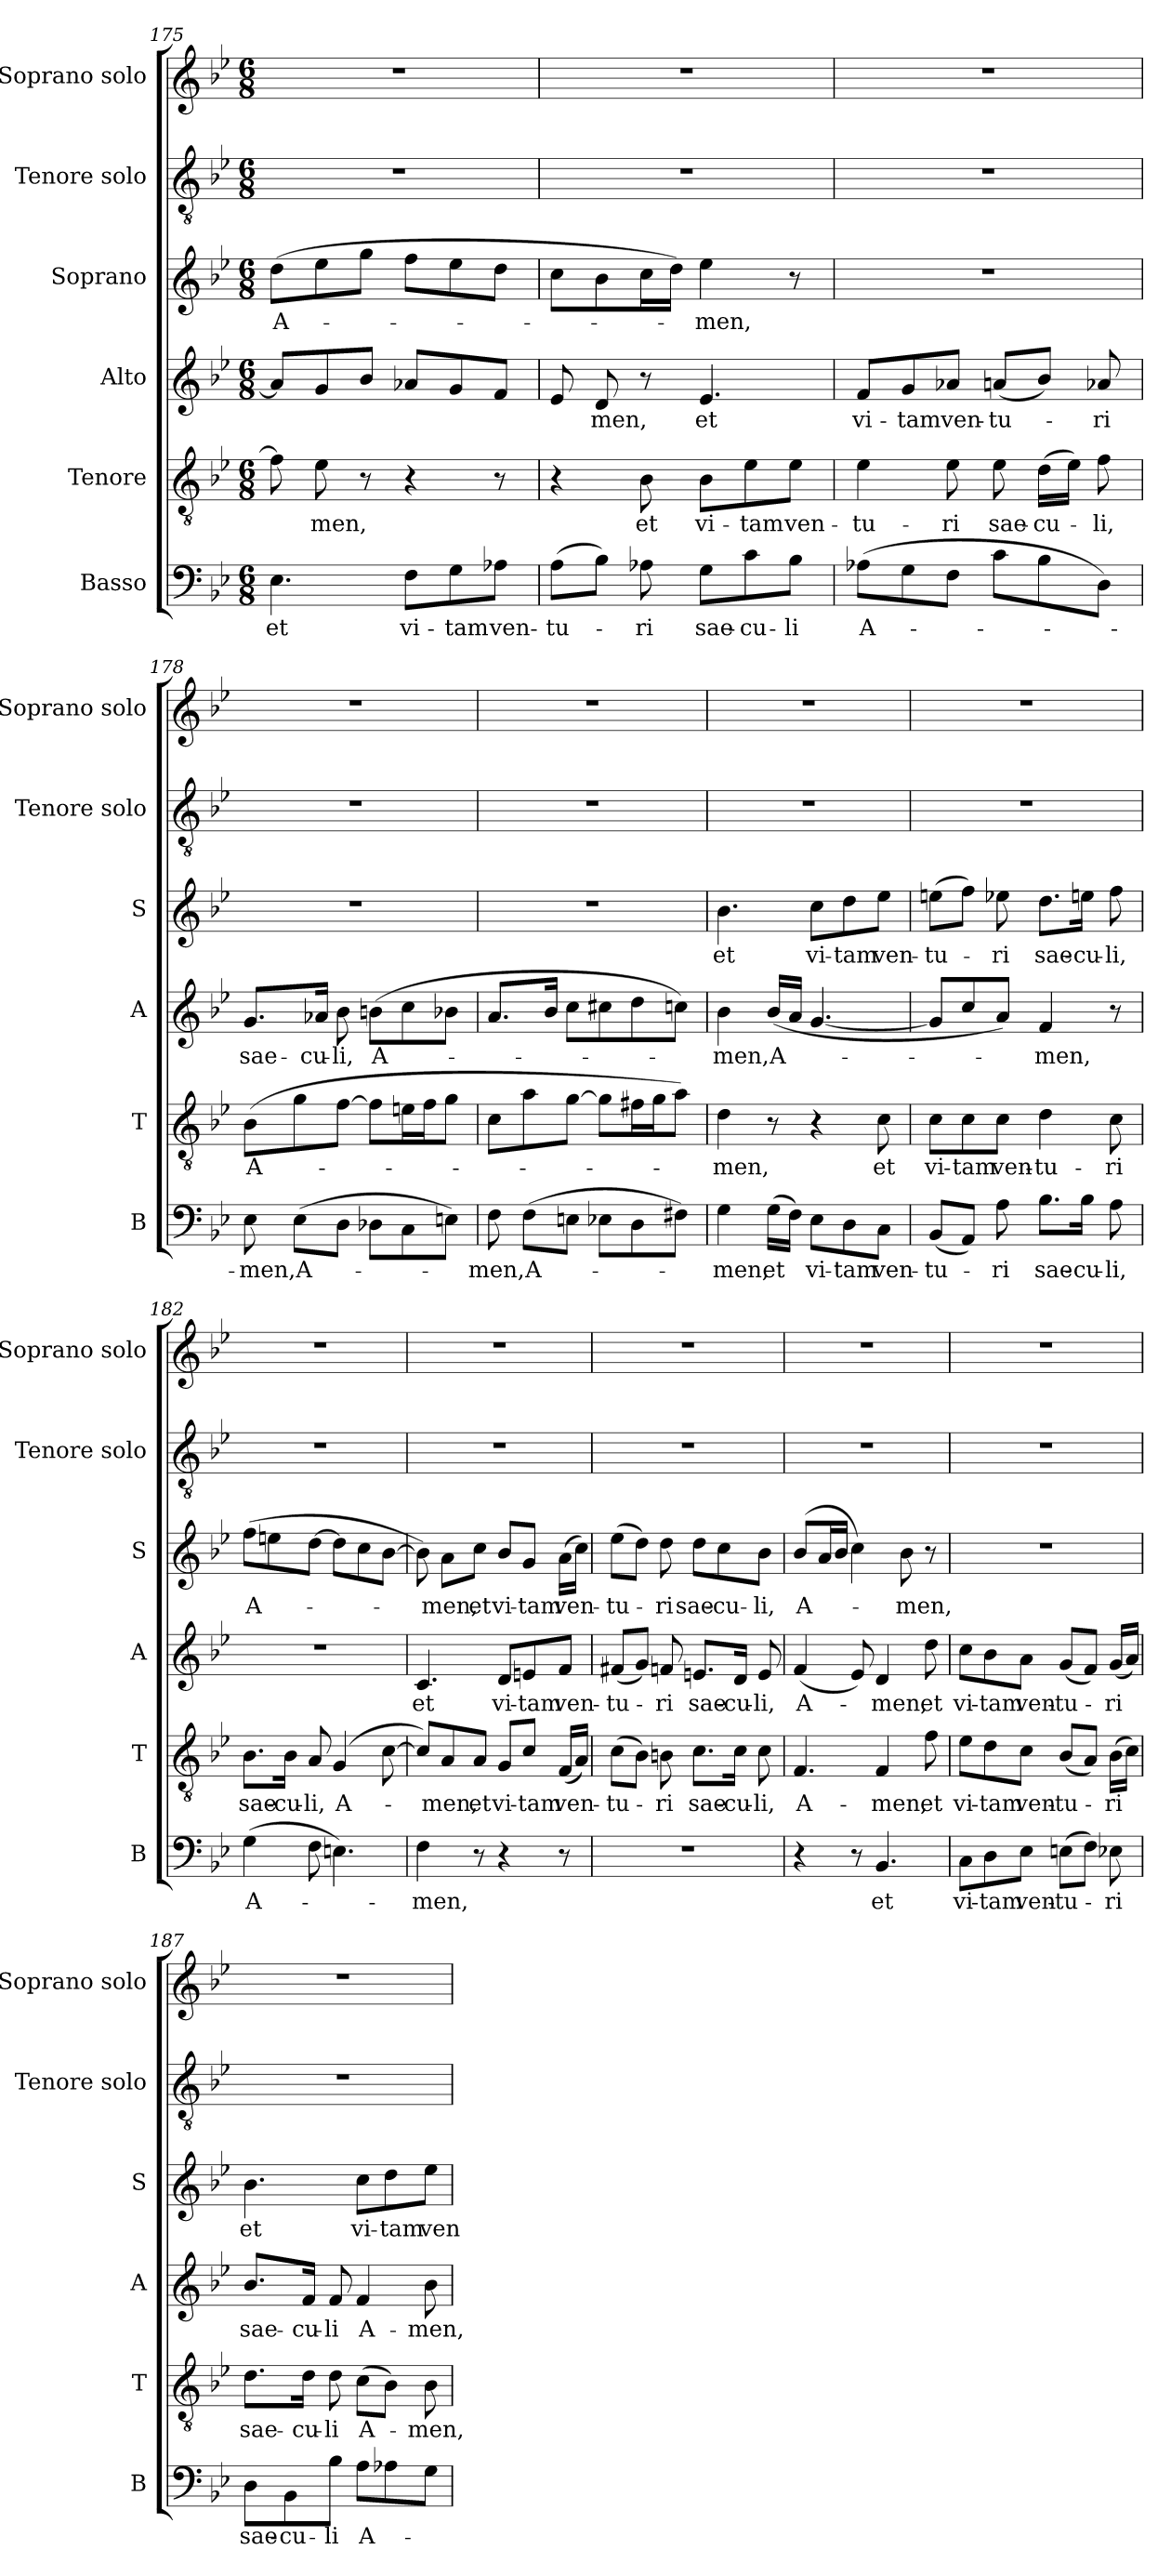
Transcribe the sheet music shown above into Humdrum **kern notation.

**kern	**text	**kern	**text	**kern	**text	**kern	**text	**kern	**kern
*part6	*part6	*part5	*part5	*part4	*part4	*part3	*part3	*part2	*part1
*staff6	*staff6	*staff5	*staff5	*staff4	*staff4	*staff3	*staff3	*staff2	*staff1
*I"Basso	*	*I"Tenore	*	*I"Alto	*	*I"Soprano	*	*I"Tenore solo	*I"Soprano solo
*I'B	*	*I'T	*	*I'A	*	*I'S	*	*I'Tenore solo	*I'Soprano solo
*clefF4	*	*clefGv2	*	*clefG2	*	*clefG2	*	*clefGv2	*clefG2
*k[b-e-]	*	*k[b-e-]	*	*k[b-e-]	*	*k[b-e-]	*	*k[b-e-]	*k[b-e-]
*g:	*	*g:	*	*g:	*	*g:	*	*g:	*g:
*M6/8	*	*M6/8	*	*M6/8	*	*M6/8	*	*M6/8	*M6/8
=175	=175	=175	=175	=175	=175	=175	=175	=175	=175
4.E-\	et	8f\]	.	8a-/L]	.	(>8dd\L	A-	2.r	2.r
.	.	8e-\	-men,	8g/	.	8ee-\	.	.	.
.	.	8r	.	8b-/J	.	8gg\J	.	.	.
8F\L	vi-	4r	.	8a-X/L	.	8ff\L	.	.	.
8G\	-tam	.	.	8g/	.	8ee-\	.	.	.
8A-X\J	ven-	8r	.	8f/J	.	8dd\J	.	.	.
=176	=176	=176	=176	=176	=176	=176	=176	=176	=176
(>8A\L	-tu-	4r	.	8e-/	.	8cc\L	.	2.r	2.r
8B-\J)	.	.	.	8d/	-men,	8b-\	.	.	.
8A-X\	-ri	8B-\	et	8r	.	16cc\L	.	.	.
.	.	.	.	.	.	16dd\JJ)	.	.	.
8G\L	sae-	8B-\L	vi-	4.e-/	et	4ee-\	-men,	.	.
8c\	-cu-	8e-\	-tam	.	.	.	.	.	.
8B-\J	-li	8e-\J	ven-	.	.	8r	.	.	.
!!LO:PB:g=z
=177	=177	=177	=177	=177	=177	=177	=177	=177	=177
(>8A-X\L	A-	4e-\	-tu-	8f/L	vi-	2.r	.	2.r	2.r
8G\	.	.	.	8g/	-tam	.	.	.	.
8F\J	.	8e-\	-ri	8a-X/J	ven-	.	.	.	.
8c\L	.	8e-\	sae-	(<8an/L	-tu-	.	.	.	.
8B-\	.	(>16d\LL	-cu-	8b-/J)	.	.	.	.	.
.	.	16e-\JJ)	.	.	.	.	.	.	.
8D\J)	.	8f\	-li,	8a-X/	-ri	.	.	.	.
=178	=178	=178	=178	=178	=178	=178	=178	=178	=178
8E-\	-men,	(>8B-\L	A-	8.g/L	sae-	2.r	.	2.r	2.r
(>8E-\L	A-	8g\	.	.	.	.	.	.	.
.	.	.	.	16a-X/Jk	-cu-	.	.	.	.
8D\J	.	[8f\J	.	8b-\	-li,	.	.	.	.
8D-X\L	.	8f\L]	.	(>8bn\L	A-	.	.	.	.
8C\	.	16en\L	.	8cc\	.	.	.	.	.
.	.	16f\J	.	.	.	.	.	.	.
8En\J)	.	8g\J	.	8b-X\J	.	.	.	.	.
=179	=179	=179	=179	=179	=179	=179	=179	=179	=179
8F\	-men,	8c\L	.	8.a/L	.	2.r	.	2.r	2.r
(>8F\L	A-	8a\	.	.	.	.	.	.	.
.	.	.	.	16b-/Jk	.	.	.	.	.
8En\J	.	[8g\J	.	8cc\L	.	.	.	.	.
8E-X\L	.	8g\L]	.	8cc#X\	.	.	.	.	.
8D\	.	16f#X\L	.	8dd\	.	.	.	.	.
.	.	16g\J	.	.	.	.	.	.	.
8F#X\J)	.	8a\J)	.	8ccn\J)	.	.	.	.	.
=180	=180	=180	=180	=180	=180	=180	=180	=180	=180
4G\	-men,	4d\	-men,	4b-\	-men,	4.b-\	et	2.r	2.r
(>16G\LL	et	8r	.	(>16b-/LL	A-	.	.	.	.
16F\JJ)	.	.	.	16a/JJ	.	.	.	.	.
8E-\L	vi-	4r	.	[4.g/	.	8cc\L	vi-	.	.
8D\	-tam	.	.	.	.	8dd\	-tam	.	.
8C\J	ven-	8c\	et	.	.	8ee-\J	ven-	.	.
!!LO:LB:g=z
=181	=181	=181	=181	=181	=181	=181	=181	=181	=181
(<8BB-/L	-tu-	8c\L	vi-	8g/L]	.	(>8een\L	-tu-	2.r	2.r
8AA/J)	.	8c\	-tam	8cc/	.	8ff\J)	.	.	.
8A\	-ri	8c\J	ven-	8a/J)	.	8ee-X\	-ri	.	.
8.B-\L	sae-	4d\	-tu-	4f/	-men,	8.dd\L	sae-	.	.
16B-\Jk	-cu-	.	.	.	.	16een\Jk	-cu-	.	.
8A\	-li,	8c\	-ri	8r	.	8ff\	-li,	.	.
=182	=182	=182	=182	=182	=182	=182	=182	=182	=182
(>4G\	A-	8.B-\L	sae-	2.r	.	(>8ff\L	A-	2.r	2.r
.	.	.	.	.	.	8een\	.	.	.
.	.	16B-\Jk	-cu-	.	.	.	.	.	.
8F\	.	8A/	-li,	.	.	[8dd\J	.	.	.
4.En\)	.	(>4G/	A-	.	.	8dd\L]	.	.	.
.	.	.	.	.	.	8cc\	.	.	.
.	.	[8c\	.	.	.	[8b-\J	.	.	.
=183	=183	=183	=183	=183	=183	=183	=183	=183	=183
4F\	-men,	8c/L])	.	4.c/	et	8b-\])	.	2.r	2.r
.	.	8A/	-men,	.	.	8a\L	-men,	.	.
8r	.	8A/J	et	.	.	8cc\J	et	.	.
4r	.	8G/L	vi-	8d/L	vi-	8b-/L	vi-	.	.
.	.	8c/J	-tam	8en/	-tam	8g/J	-tam	.	.
8r	.	(<16F/LL	ven-	8f/J	ven-	(>16a\LL	ven-	.	.
.	.	16A/JJ)	.	.	.	16cc\JJ)	.	.	.
=184	=184	=184	=184	=184	=184	=184	=184	=184	=184
2.r	.	(>8c\L	-tu-	(<8f#X/L	-tu-	(>8ee-\L	-tu-	2.r	2.r
.	.	8B-\J)	.	8g/J)	.	8dd\J)	.	.	.
.	.	8Bn\	-ri	8fn/	-ri	8dd\	-ri	.	.
.	.	8.c\L	sae-	8.en/L	sae-	8dd\L	sae-	.	.
.	.	.	.	.	.	8cc\	-cu-	.	.
.	.	16c\Jk	-cu-	16d/Jk	-cu-	.	.	.	.
.	.	8c\	-li,	8e/	-li,	8b-\J	-li,	.	.
=185	=185	=185	=185	=185	=185	=185	=185	=185	=185
4r	.	4.F/	A-	(<4f/	A-	(>8b-/L	A-	2.r	2.r
.	.	.	.	.	.	16a/L	.	.	.
.	.	.	.	.	.	16b-/JJ	.	.	.
8r	.	.	.	8e-/)	.	4cc\)	.	.	.
4.BB-/	et	4F/	-men,	4d/	-men,	.	.	.	.
.	.	.	.	.	.	8b-\	-men,	.	.
.	.	8f\	et	8dd\	et	8r	.	.	.
!!LO:LB:g=z
=186	=186	=186	=186	=186	=186	=186	=186	=186	=186
8C\L	vi-	8e-\L	vi-	8cc\L	vi-	2.r	.	2.r	2.r
8D\	-tam	8d\	-tam	8b-\	-tam	.	.	.	.
8E-\J	ven-	8c\J	ven-	8a\J	ven-	.	.	.	.
(>8En\L	-tu-	(<8B-/L	-tu-	(<8g/L	-tu-	.	.	.	.
8F\J)	.	8A/J)	.	8f/J)	.	.	.	.	.
8E-X\	-ri	(>16B-\LL	-ri	(<16g/LL	-ri	.	.	.	.
.	.	16c\JJ)	.	16a/JJ)	.	.	.	.	.
=187	=187	=187	=187	=187	=187	=187	=187	=187	=187
8D\L	sae-	8.d\L	sae-	8.b-/L	sae-	4.b-\	et	2.r	2.r
8BB-\	-cu-	.	.	.	.	.	.	.	.
.	.	16d\Jk	-cu-	16f/Jk	-cu-	.	.	.	.
8B-\J	-li	8d\	-li	8f/	-li	.	.	.	.
8A\L	A-	(>8c\L	A-	4f/	A-	8cc\L	vi-	.	.
8A-X\	.	8B-\J)	.	.	.	8dd\	-tam	.	.
8G\J	.	8B-\	-men,	8b-\	-men,	8ee-\J	ven-	.	.
=	=	=	=	=	=	=	=	=	=
*-	*-	*-	*-	*-	*-	*-	*-	*-	*-
